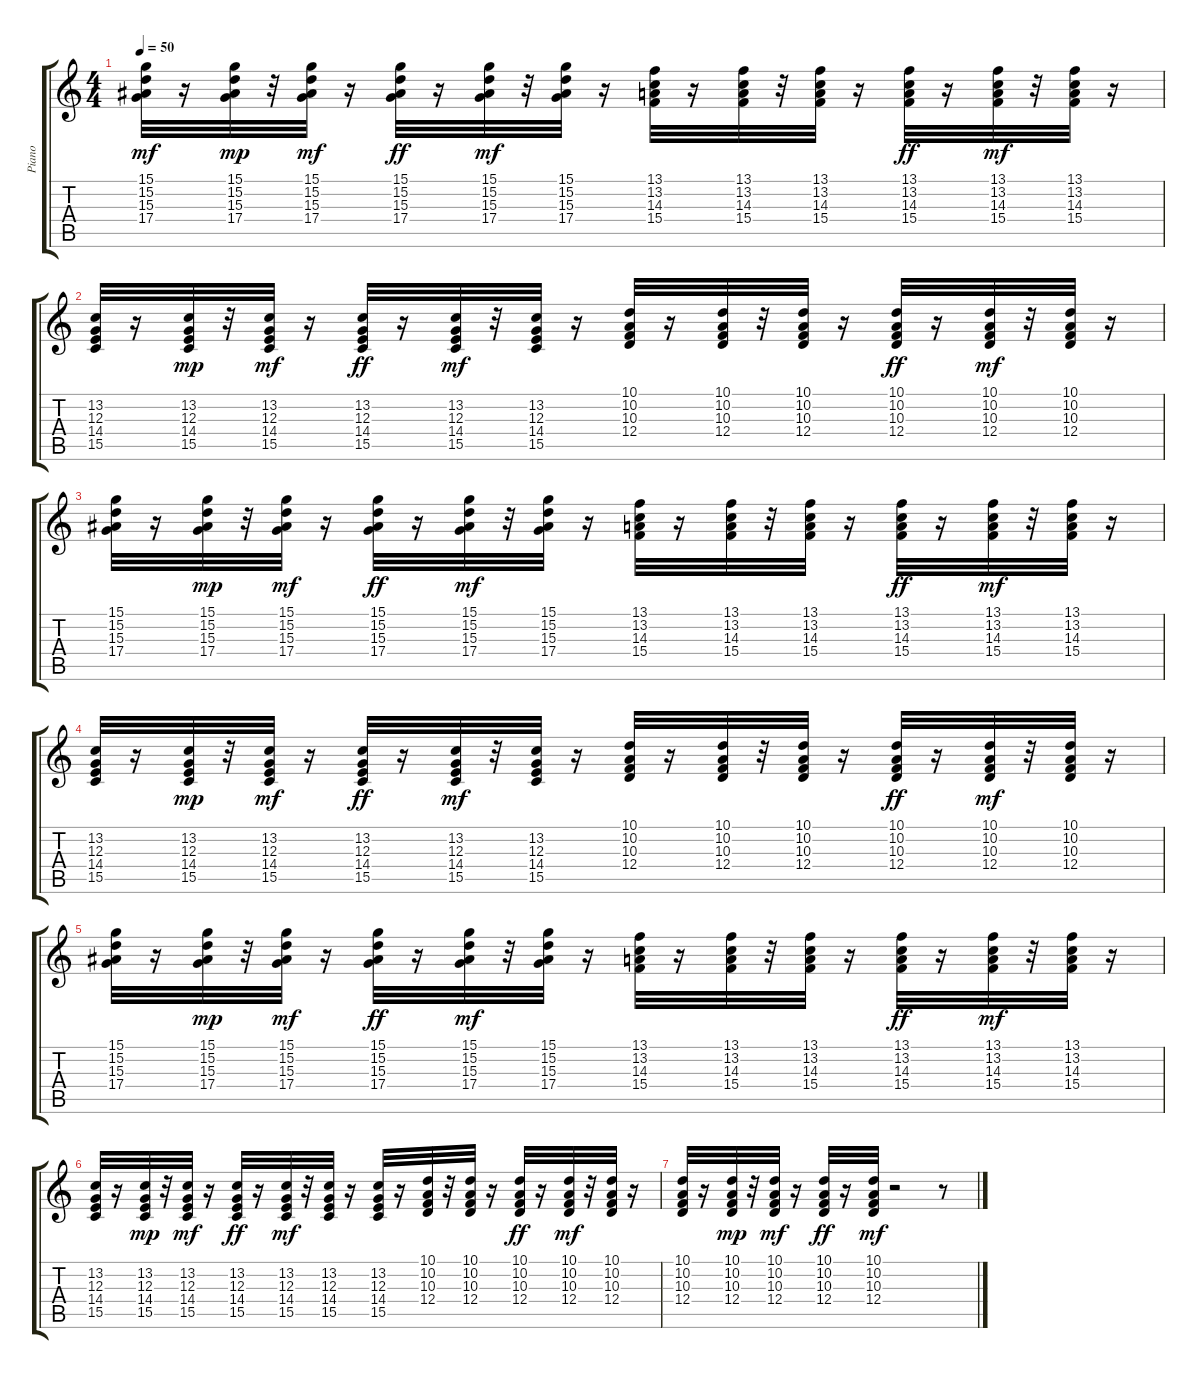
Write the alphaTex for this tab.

\track ("Piano" "Piano") {instrument electricpiano1}
\staff {score tabs}
\tuning (E4 B3 G3 D3 A2 E2) {hide}
\ts (4 4)
\tempo 50
\clef g2
\ks c
(15.1 15.2 15.3 17.4).32{dy mf} r.16 (15.1 15.2 15.3 17.4).32{dy mp} r.32 (15.1 15.2 15.3 17.4).32{dy mf} r.16 (15.1 15.2 15.3 17.4).32{dy ff} r.16 (15.1 15.2 15.3 17.4).32{dy mf} r.32 (15.1 15.2 15.3 17.4).32 r.16 (13.1 13.2 14.3 15.4).32 r.16 (13.1 13.2 14.3 15.4).32 r.32 (13.1 13.2 14.3 15.4).32 r.16 (13.1 13.2 14.3 15.4).32{dy ff} r.16 (13.1 13.2 14.3 15.4).32{dy mf} r.32 (13.1 13.2 14.3 15.4).32 r.16 |
(13.2 12.3 14.4 15.5).32 r.16 (13.2 12.3 14.4 15.5).32{dy mp} r.32 (13.2 12.3 14.4 15.5).32{dy mf} r.16 (13.2 12.3 14.4 15.5).32{dy ff} r.16 (13.2 12.3 14.4 15.5).32{dy mf} r.32 (13.2 12.3 14.4 15.5).32 r.16 (10.1 10.2 10.3 12.4).32 r.16 (10.1 10.2 10.3 12.4).32 r.32 (10.1 10.2 10.3 12.4).32 r.16 (10.1 10.2 10.3 12.4).32{dy ff} r.16 (10.1 10.2 10.3 12.4).32{dy mf} r.32 (10.1 10.2 10.3 12.4).32 r.16 |
(15.1 15.2 15.3 17.4).32 r.16 (15.1 15.2 15.3 17.4).32{dy mp} r.32 (15.1 15.2 15.3 17.4).32{dy mf} r.16 (15.1 15.2 15.3 17.4).32{dy ff} r.16 (15.1 15.2 15.3 17.4).32{dy mf} r.32 (15.1 15.2 15.3 17.4).32 r.16 (13.1 13.2 14.3 15.4).32 r.16 (13.1 13.2 14.3 15.4).32 r.32 (13.1 13.2 14.3 15.4).32 r.16 (13.1 13.2 14.3 15.4).32{dy ff} r.16 (13.1 13.2 14.3 15.4).32{dy mf} r.32 (13.1 13.2 14.3 15.4).32 r.16 |
(13.2 12.3 14.4 15.5).32 r.16 (13.2 12.3 14.4 15.5).32{dy mp} r.32 (13.2 12.3 14.4 15.5).32{dy mf} r.16 (13.2 12.3 14.4 15.5).32{dy ff} r.16 (13.2 12.3 14.4 15.5).32{dy mf} r.32 (13.2 12.3 14.4 15.5).32 r.16 (10.1 10.2 10.3 12.4).32 r.16 (10.1 10.2 10.3 12.4).32 r.32 (10.1 10.2 10.3 12.4).32 r.16 (10.1 10.2 10.3 12.4).32{dy ff} r.16 (10.1 10.2 10.3 12.4).32{dy mf} r.32 (10.1 10.2 10.3 12.4).32 r.16 |
(15.1 15.2 15.3 17.4).32 r.16 (15.1 15.2 15.3 17.4).32{dy mp} r.32 (15.1 15.2 15.3 17.4).32{dy mf} r.16 (15.1 15.2 15.3 17.4).32{dy ff} r.16 (15.1 15.2 15.3 17.4).32{dy mf} r.32 (15.1 15.2 15.3 17.4).32 r.16 (13.1 13.2 14.3 15.4).32 r.16 (13.1 13.2 14.3 15.4).32 r.32 (13.1 13.2 14.3 15.4).32 r.16 (13.1 13.2 14.3 15.4).32{dy ff} r.16 (13.1 13.2 14.3 15.4).32{dy mf} r.32 (13.1 13.2 14.3 15.4).32 r.16 |
(13.2 12.3 14.4 15.5).32 r.16 (13.2 12.3 14.4 15.5).32{dy mp} r.32 (13.2 12.3 14.4 15.5).32{dy mf} r.16 (13.2 12.3 14.4 15.5).32{dy ff} r.16 (13.2 12.3 14.4 15.5).32{dy mf} r.32 (13.2 12.3 14.4 15.5).32 r.16 (13.2 12.3 14.4 15.5).32 r.16 (10.1 10.2 10.3 12.4).32 r.32 (10.1 10.2 10.3 12.4).32 r.16 (10.1 10.2 10.3 12.4).32{dy ff} r.16 (10.1 10.2 10.3 12.4).32{dy mf} r.32 (10.1 10.2 10.3 12.4).32 r.16 |
(10.1 10.2 10.3 12.4).32 r.16 (10.1 10.2 10.3 12.4).32{dy mp} r.32 (10.1 10.2 10.3 12.4).32{dy mf} r.16 (10.1 10.2 10.3 12.4).32{dy ff} r.16 (10.1 10.2 10.3 12.4).32{dy mf} r.2 r.8
